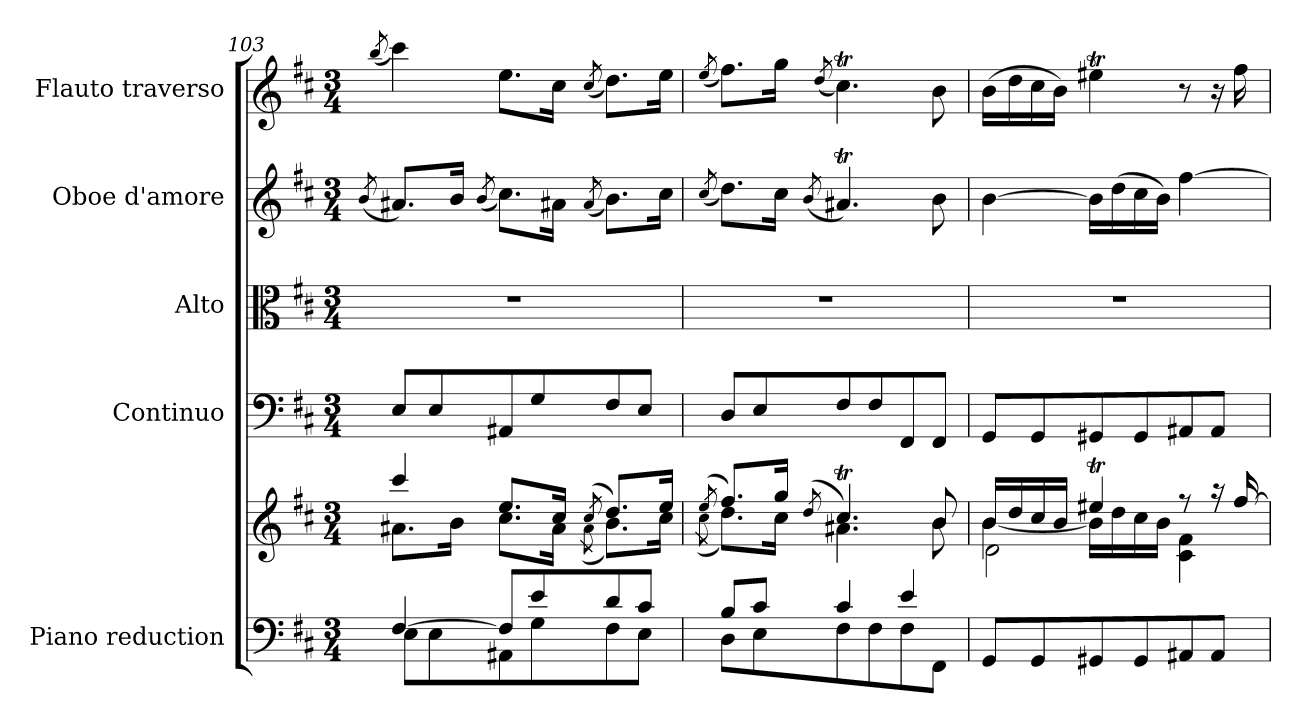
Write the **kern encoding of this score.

**kern	**kern	**kern	**kern	**kern	**kern
*part5	*part5	*part4	*part3	*part2	*part1
*staff6	*staff5	*staff4	*staff3	*staff2	*staff1
*I"Piano reduction	*	*I"Continuo	*I"Alto	*I"Oboe d'amore	*I"Flauto traverso
*I'Pno	*	*	*	*I'Ob	*I'Fl
*clefF4	*clefG2	*clefF4	*clefC3	*clefG2	*clefG2
*k[f#c#]	*k[f#c#]	*k[f#c#]	*k[f#c#]	*k[f#c#]	*k[f#c#]
*M3/4	*M3/4	*M3/4	*M3/4	*M3/4	*M3/4
=103	=103	=103	=103	=103	=103
.	.	.	.	(8qb/	(8qbb/
*^	*^	*	*	*	*
[4F#/	8E\L	4ccc#/	8.a#X\L	8E/L	2.r	8.a#X/L)	4ccc#\)
.	8E\	.	.	8E/	.	.	.
.	.	.	16b\Jk	.	.	16b/Jk	.
.	.	.	.	.	.	(8qb/	.
8F#/L]	8AA#X\	8.ee/L	8.cc#\L	8AA#X/	.	8.cc#\L)	8.ee\L
8e/	8G\	.	.	8G/	.	.	.
.	.	16cc#/Jk	16a#\Jk	.	.	16a#X\Jk	16cc#\Jk
.	.	(>8qcc#/	(<8qa#\	.	.	(8qa#/	(8qcc#/
8d/	8F#\	8.dd/L)	8.b\L)	8F#/	.	8.b\L)	8.dd\L)
8c#/J	8E\J	.	.	8E/J	.	.	.
.	.	16ee/Jk	16cc#\Jk	.	.	16cc#\Jk	16ee\Jk
!!LO:LB:g=z
=104	=104	=104	=104	=104	=104	=104	=104
.	.	(>8qee/	(<8qcc#\	.	.	(8qcc#/	(8qee/
8B/L	8D\L	8.ff#/L)	8.dd\L)	8D/L	2.r	8.dd\L)	8.ff#\L)
8c#/J	8E\	.	.	8E/	.	.	.
.	.	16gg/Jk	16cc#\Jk	.	.	16cc#\Jk	16gg\Jk
.	.	(>8qdd/	.	.	.	(8qb/	(8qdd/
4c#/	8F#\	4.cc#t/)	4.a#X\	8F#/	.	4.a#Xt/)	4.cc#t\)
.	8F#\	.	.	8F#/	.	.	.
4e/	8F#\	.	.	8FF#/	.	.	.
.	8FF#\J	8b/	8b\	8FF#/J	.	8b\	8b\
*v	*v	*	*	*	*	*	*
=105	=105	=105	=105	=105	=105	=105
*	*	*^	*	*	*	*
8GG/L	16b/LL	[4b\	2d\	8GG/L	2.r	[4b\	(16b\LL
.	16dd/	.	.	.	.	.	16dd\
8GG/	16cc#/	.	.	8GG/	.	.	16cc#\
.	16b/JJ	.	.	.	.	.	16b\JJ)
8GG#X/	4ee#Xt/	16b\LL]	.	8GG#X/	.	16b\LL]	4ee#Xt\
.	.	16dd\	.	.	.	(16dd\	.
8GG#/	.	16cc#\	.	8GG#/	.	16cc#\	.
.	.	16b\JJ	.	.	.	16b\JJ)	.
8AA#X/	8r	4c#\ 4f#\	4ryy	8AA#X/	.	[4ff#\	8r
8AA#/J	16r	.	.	8AA#/J	.	.	16r
.	[<16ff#/	.	.	.	.	.	16ff#\
*	*v	*v	*v	*	*	*	*
=	=	=	=	=	=
*-	*-	*-	*-	*-	*-
